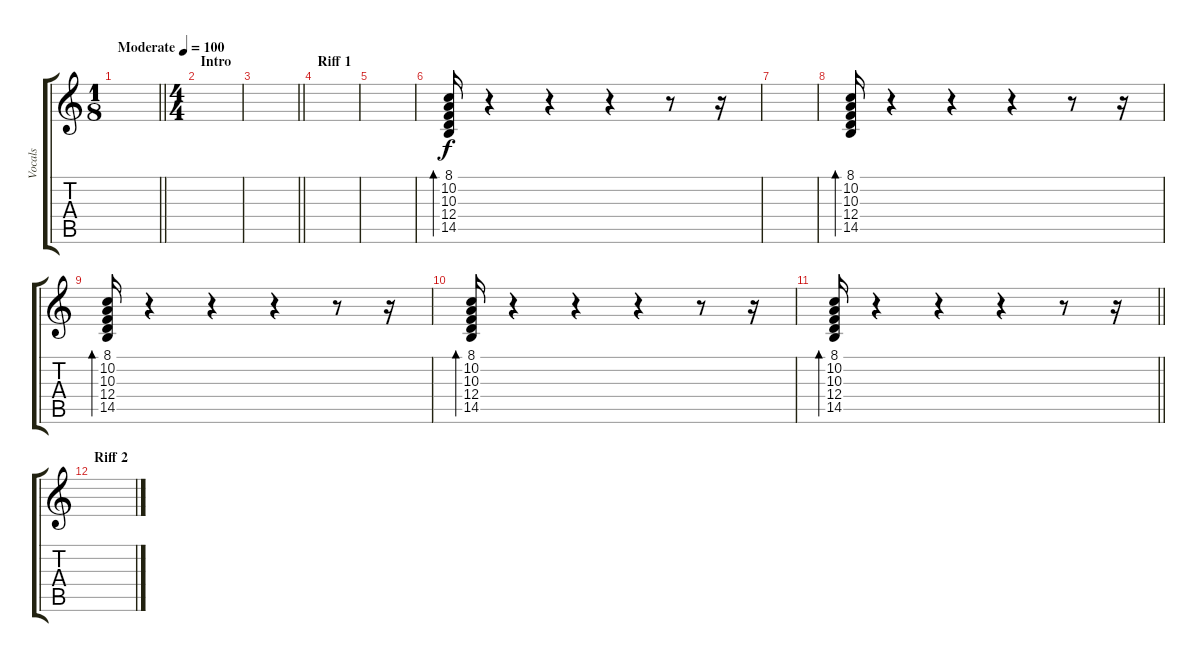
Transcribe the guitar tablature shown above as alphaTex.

\track ("Vocals" "Vocals") {instrument applause}
\staff {score tabs}
\tuning (E4 B3 G3 D3 A2 E2) {hide}
\ts (1 8)
\tempo (100 "Moderate")
\clef g2
\barLineRight lightlight
\ks c
|
\ts (4 4)
\section ("" "Intro")
|
\barLineRight lightlight
|
\section ("" "Riff 1")
|
|
(8.1 10.2 10.3 12.4 14.5).16{bd 120} r.4 r.4 r.4 r.8 r.16 |
|
(8.1 10.2 10.3 12.4 14.5).16{bd 120} r.4 r.4 r.4 r.8 r.16 |
(8.1 10.2 10.3 12.4 14.5).16{bd 120} r.4 r.4 r.4 r.8 r.16 |
(8.1 10.2 10.3 12.4 14.5).16{bd 120} r.4 r.4 r.4 r.8 r.16 |
\barLineRight lightlight
(8.1 10.2 10.3 12.4 14.5).16{bd 120} r.4 r.4 r.4 r.8 r.16 |
\section ("" "Riff 2")
